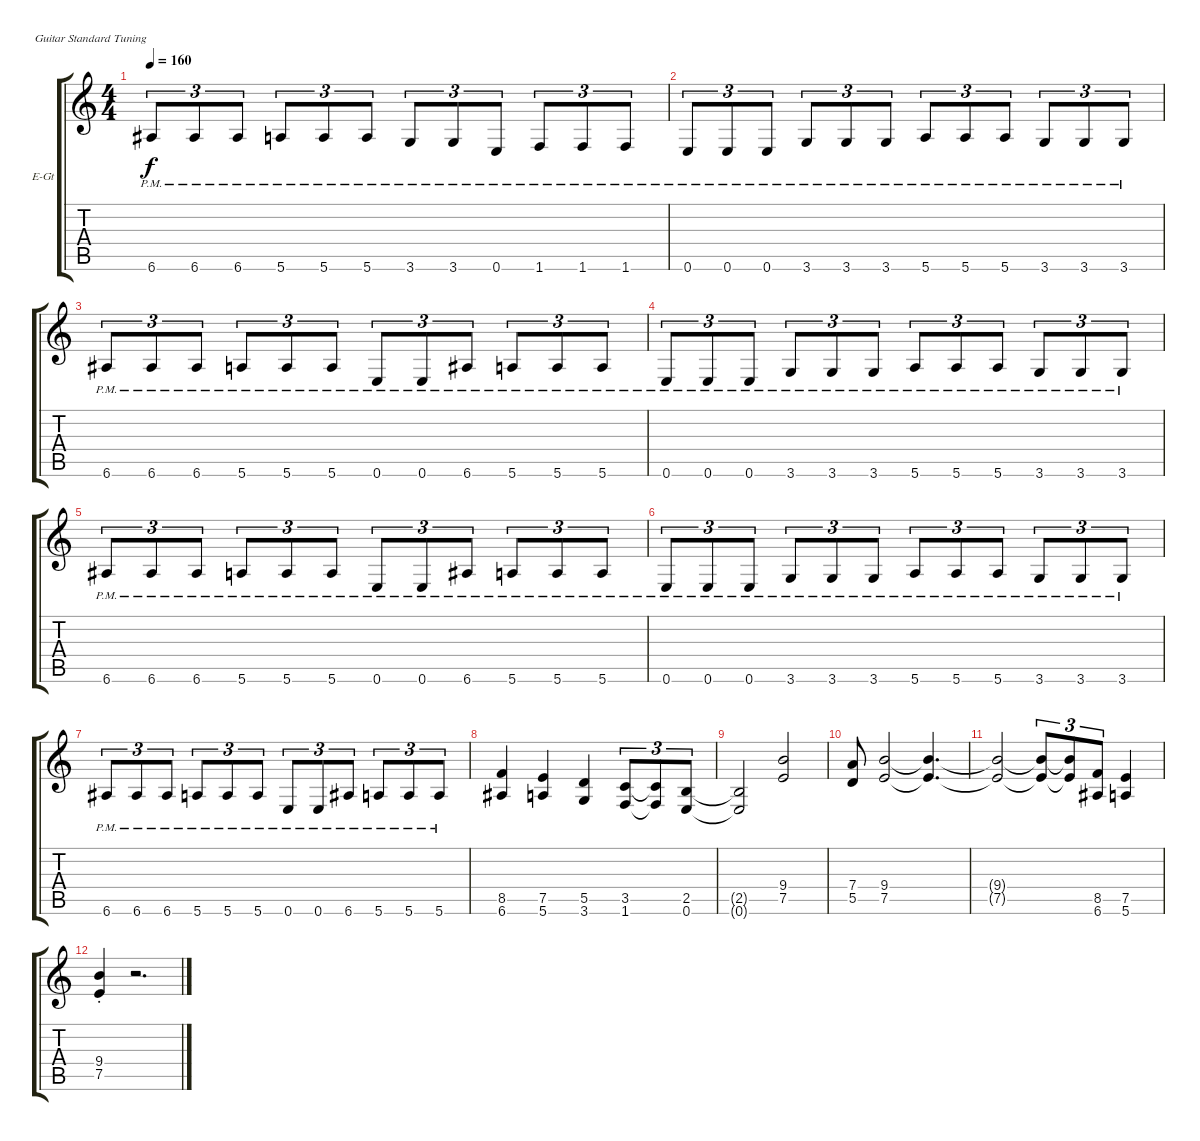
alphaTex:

\bracketExtendMode groupsimilarinstruments
\firstSystemTrackNameOrientation horizontal
\otherSystemsTrackNameOrientation horizontal
\track ("Lead 2" "E-Gt") {instrument distortionguitar}
\staff {score tabs}
\tuning (E4 B3 G3 D3 A2 E2)
\ts (4 4)
\tempo 160
\clef g2
\ks c
6.6{pm}.8{tu (3 2) dy f} 6.6{pm}.8{tu (3 2)} 6.6{pm}.8{tu (3 2)} 5.6{pm}.8{tu (3 2)} 5.6{pm}.8{tu (3 2)} 5.6{pm}.8{tu (3 2)} 3.6{pm}.8{tu (3 2)} 3.6{pm}.8{tu (3 2)} 0.6{pm}.8{tu (3 2)} 1.6{pm}.8{tu (3 2)} 1.6{pm}.8{tu (3 2)} 1.6{pm}.8{tu (3 2)} |
0.6{pm}.8{tu (3 2)} 0.6{pm}.8{tu (3 2)} 0.6{pm}.8{tu (3 2)} 3.6{pm}.8{tu (3 2)} 3.6{pm}.8{tu (3 2)} 3.6{pm}.8{tu (3 2)} 5.6{pm}.8{tu (3 2)} 5.6{pm}.8{tu (3 2)} 5.6{pm}.8{tu (3 2)} 3.6{pm}.8{tu (3 2)} 3.6{pm}.8{tu (3 2)} 3.6{pm}.8{tu (3 2)} |
6.6{pm}.8{tu (3 2)} 6.6{pm}.8{tu (3 2)} 6.6{pm}.8{tu (3 2)} 5.6{pm}.8{tu (3 2)} 5.6{pm}.8{tu (3 2)} 5.6{pm}.8{tu (3 2)} 0.6{pm}.8{tu (3 2)} 0.6{pm}.8{tu (3 2)} 6.6{pm}.8{tu (3 2)} 5.6{pm}.8{tu (3 2)} 5.6{pm}.8{tu (3 2)} 5.6{pm}.8{tu (3 2)} |
0.6{pm}.8{tu (3 2)} 0.6{pm}.8{tu (3 2)} 0.6{pm}.8{tu (3 2)} 3.6{pm}.8{tu (3 2)} 3.6{pm}.8{tu (3 2)} 3.6{pm}.8{tu (3 2)} 5.6{pm}.8{tu (3 2)} 5.6{pm}.8{tu (3 2)} 5.6{pm}.8{tu (3 2)} 3.6{pm}.8{tu (3 2)} 3.6{pm}.8{tu (3 2)} 3.6{pm}.8{tu (3 2)} |
6.6{pm}.8{tu (3 2)} 6.6{pm}.8{tu (3 2)} 6.6{pm}.8{tu (3 2)} 5.6{pm}.8{tu (3 2)} 5.6{pm}.8{tu (3 2)} 5.6{pm}.8{tu (3 2)} 0.6{pm}.8{tu (3 2)} 0.6{pm}.8{tu (3 2)} 6.6{pm}.8{tu (3 2)} 5.6{pm}.8{tu (3 2)} 5.6{pm}.8{tu (3 2)} 5.6{pm}.8{tu (3 2)} |
0.6{pm}.8{tu (3 2)} 0.6{pm}.8{tu (3 2)} 0.6{pm}.8{tu (3 2)} 3.6{pm}.8{tu (3 2)} 3.6{pm}.8{tu (3 2)} 3.6{pm}.8{tu (3 2)} 5.6{pm}.8{tu (3 2)} 5.6{pm}.8{tu (3 2)} 5.6{pm}.8{tu (3 2)} 3.6{pm}.8{tu (3 2)} 3.6{pm}.8{tu (3 2)} 3.6{pm}.8{tu (3 2)} |
6.6{pm}.8{tu (3 2)} 6.6{pm}.8{tu (3 2)} 6.6{pm}.8{tu (3 2)} 5.6{pm}.8{tu (3 2)} 5.6{pm}.8{tu (3 2)} 5.6{pm}.8{tu (3 2)} 0.6{pm}.8{tu (3 2)} 0.6{pm}.8{tu (3 2)} 6.6{pm}.8{tu (3 2)} 5.6{pm}.8{tu (3 2)} 5.6{pm}.8{tu (3 2)} 5.6{pm}.8{tu (3 2)} |
(8.5 6.6).4 (7.5 5.6).4 (5.5 3.6).4 (3.5 1.6).8{tu (3 2)} (3.5{t} 1.6{t}).8{tu (3 2)} (2.5 0.6).8{tu (3 2)} |
(2.5{t} 0.6{t}).2 (9.4 7.5).2 |
(7.4 5.5).8 (9.4 7.5).2 (9.4{t} 7.5{t}).4{d} |
(9.4{t} 7.5{t}).2 (9.4{t} 7.5{t}).8{tu (3 2)} (9.4{t} 7.5{t}).8{tu (3 2)} (8.5 6.6).8{tu (3 2)} (7.5 5.6).4 |
(7.5{st} 9.4{st}).4 r.2{d}
